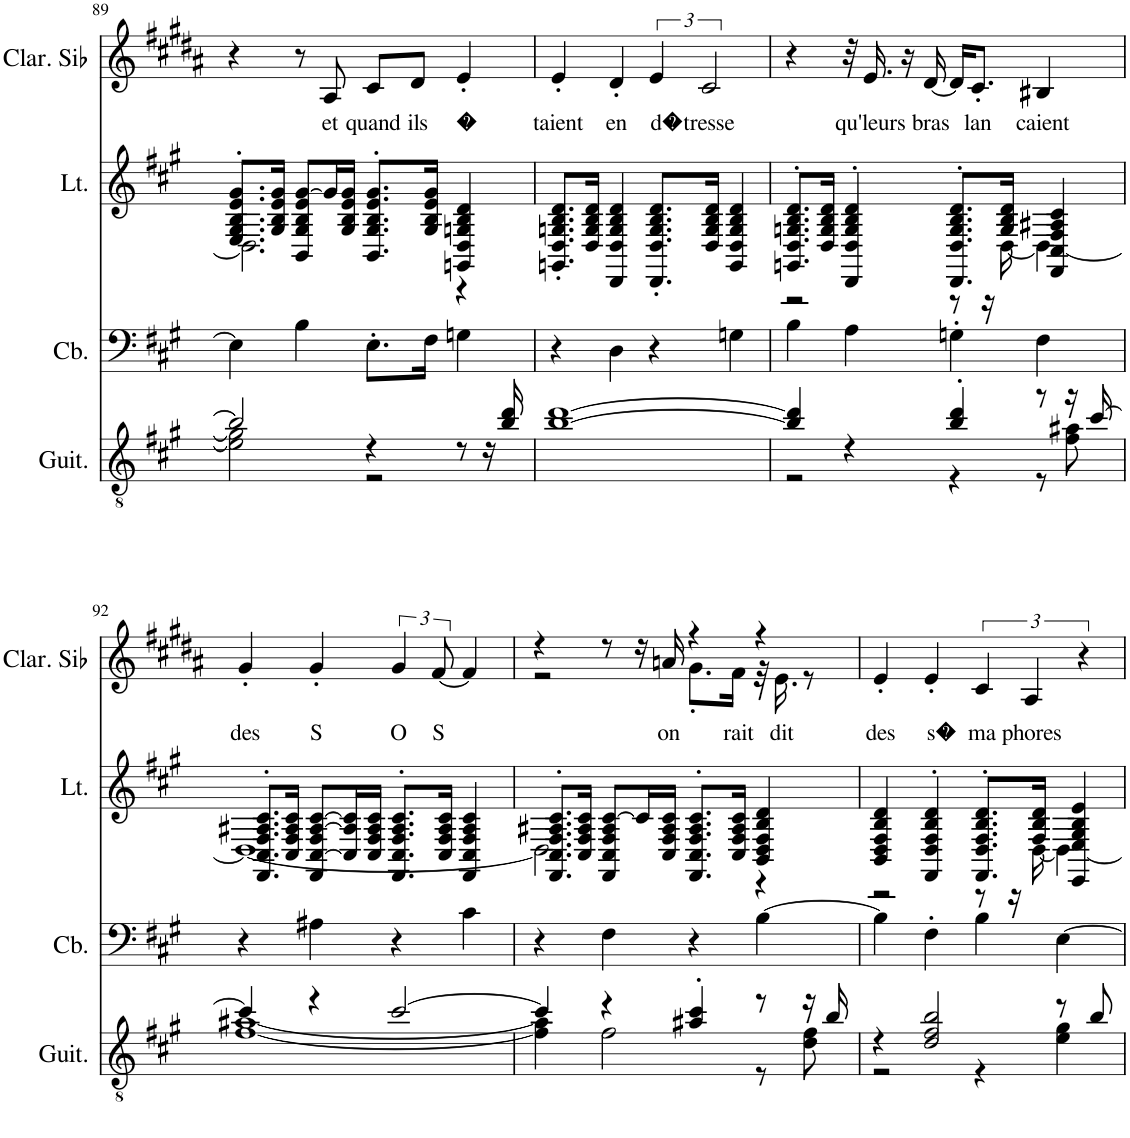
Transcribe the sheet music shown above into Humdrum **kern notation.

**kern	**kern	**kern	**kern	**text
*part4	*part3	*part2	*part1	*part1
*staff4	*staff3	*staff2	*staff1	*staff1
*I"Guitare acoustique, Gtr Jazz	*I"Contrebasse, CtreBass	*I"Luth, Gtr Acc	*I"Clarinette en Sib	*
*I'Guit.	*I'Cb.	*I'Lt.	*I'Clar. Sib	*
!!LO:PB:g=z
*clefGv2	*clefF4	*clefG2	*clefG2	*
*	*Trd7c12	*	*Trd1c2	*
*k[f#c#g#]	*k[f#c#g#]	*k[f#c#g#]	*k[f#c#g#d#a#]	*
*M4/4	*M4/4	*M4/4	*M4/4	*
=89	=89	=89	=89	=89
*^	*	*^	*	*
2b/]	2e\] 2g#\]	4E\]	8.E/' 8.G#/' 8.B/' 8.e/' 8.g#/'L	2.D\]	4r	.
.	.	.	16G#/ 16B/ 16e/ 16g#/Jk	.	.	.
.	.	4B\	8BB/ 8G#/ 8B/ 8e/ [8g#/L	.	8r	.
!	!	!	!	!	!	!LO:LY:b
.	.	.	16g#/L]	.	8A#/	et
.	.	.	16G#/ 16B/ 16e/ 16g#/JJ	.	.	.
!	!	!	!	!	!	!LO:LY:b
4r	2r	8.E'\L	8.BB/' 8.G#/' 8.B/' 8.e/' 8.g#/'L	.	8c#/L	quand
!	!	!	!	!	!	!LO:LY:b
.	.	.	.	.	8d#/J	ils
.	.	16F#\Jk	16G#/ 16B/ 16e/ 16g#/Jk	.	.	.
!	!	!	!	!	!	!LO:LY:b
8r	.	4Gn\	4GGn/ 4D/ 4Gn/ 4B/ 4d/	4r	4e'/	�
16r	.	.	.	.	.	.
16b/ 16dd/	.	.	.	.	.	.
*v	*v	*	*v	*v	*	*
=90	=90	=90	=90	=90
!	!	!	!	!LO:LY:b
[1b [1dd	4r	8.GGn/' 8.D/' 8.Gn/' 8.B/' 8.d/'L	4e'/	taient
.	.	16D/ 16G/ 16B/ 16d/Jk	.	.
!	!	!	!	!LO:LY:b
.	4D\	4DD/ 4D/ 4G/ 4B/ 4d/	4d#'/	en
!	!	!	!	!LO:LY:b
.	4r	8.DD/' 8.D/' 8.G/' 8.B/' 8.d/'L	6e/	d�
!	!	!	!	!LO:LY:b
.	.	.	3c#/	tresse
.	.	16D/ 16G/ 16B/ 16d/Jk	.	.
.	4Gn\	4GG/ 4D/ 4G/ 4B/ 4d/	.	.
=91	=91	=91	=91	=91
*^	*	*^	*	*
4b/] 4dd/]	2r	4B\	8.GGn/' 8.D/' 8.Gn/' 8.B/' 8.d/'L	2r	4r	.
.	.	.	16D/ 16G/ 16B/ 16d/Jk	.	.	.
4r	.	4A\	4DD/' 4D/' 4G/' 4B/' 4d/'	.	32r	.
!	!	!	!	!	!	!LO:LY:b
.	.	.	.	.	16.e/	qu'leurs
.	.	.	.	.	16r	.
!	!	!	!	!	!	!LO:LY:b
.	.	.	.	.	[16d#/	bras
4b/' 4dd/'	4r	4Gn'\	8.DD/' 8.D/' 8.G/' 8.B/' 8.d/'L	8r	16d#/KL]	.
!	!	!	!	!	!	!LO:LY:b
.	.	.	.	.	8.c#'/J	lan
.	.	.	.	16r	.	.
.	.	.	16G/ 16B/ 16d/Jk	[16D\	.	.
!	!	!	!	!	!	!LO:LY:b
8r	8r	4F#\	4FF#/ 4C#/ 4F#/ 4A#X/ 4c#/	4D\_	4B#X/	caient
16r	8f#\ 8a#X\	.	.	.	.	.
[16cc#/	.	.	.	.	.	.
!!LO:LB:g=z
=92	=92	=92	=92	=92	=92	=92
!	!	!	!	!	!	!LO:LY:b
4cc#/]	[1f# [1a#X	4r	8.FF#/' 8.C#/' 8.F#/' 8.A#X/' 8.c#/'L	1D_	4g#'/	des
.	.	.	16C#/ 16F#/ 16A#/ 16c#/Jk	.	.	.
!	!	!	!	!	!	!LO:LY:b
4r	.	4A#X\	8FF#/ [8C#/ 8F#/ [8A#/ [8c#/L	.	4g#'/	S
.	.	.	16C#/] 16A#/] 16c#/]L	.	.	.
.	.	.	16C#/ 16F#/ 16A#/ 16c#/JJ	.	.	.
!	!	!	!	!	!	!LO:LY:b
[2cc#/	.	4r	8.FF#/' 8.C#/' 8.F#/' 8.A#/' 8.c#/'L	.	6g#/	O
!	!	!	!	!	!	!LO:LY:b
.	.	.	.	.	[12f#/	S
.	.	.	16C#/ 16F#/ 16A#/ 16c#/Jk	.	.	.
.	.	4c#\	4FF#/ 4C#/ 4F#/ 4A#/ 4c#/	.	4f#/]	.
=93	=93	=93	=93	=93	=93	=93
*	*	*	*	*	*^	*
4cc#/]	4f#\] 4a#\]	4r	8.FF#/' 8.C#/' 8.F#/' 8.A#X/' 8.c#/'L	2.D\]	4r	2r	.
.	.	.	16C#/ 16F#/ 16A#/ 16c#/Jk	.	.	.	.
4r	2f#\	4F#\	8FF#/ 8C#/ 8F#/ 8A#/ [8c#/L	.	8r	.	.
.	.	.	16c#/L]	.	16r	.	.
!	!	!	!	!	!	!	!LO:LY:b
.	.	.	16C#/ 16F#/ 16A#/ 16c#/JJ	.	16an/	.	on
4a#X/' 4cc#/'	.	4r	8.FF#/' 8.C#/' 8.F#/' 8.A#/' 8.c#/'L	.	4r	8.g#'\L	.
!	!	!	!	!	!	!	!LO:LY:b
.	.	.	16C#/ 16F#/ 16A#/ 16c#/Jk	.	.	16f#\Jk	rait
8r	8r	[4B\	4BB/ 4D/ 4F#/ 4B/ 4d/	4r	4r	32r	.
!	!	!	!	!	!	!	!LO:LY:b
.	.	.	.	.	.	16.e\	dit
16r	8d\ 8f#\	.	.	.	.	8r	.
16b/	.	.	.	.	.	.	.
*	*	*	*	*	*v	*v	*
=94	=94	=94	=94	=94	=94	=94
!	!	!	!	!	!	!LO:LY:b
4r	2r	4B\]	4BB/ 4D/ 4F#/ 4B/ 4d/	2r	4e'/	des
!	!	!	!	!	!	!LO:LY:b
2d/ 2f#/ 2b/	.	4F#'\	4FF#/' 4D/' 4F#/' 4B/' 4d/'	.	4e'/	s�
!	!	!	!	!	!	!LO:LY:b
.	4r	4B\	8.FF#/' 8.D/' 8.F#/' 8.B/' 8.d/'L	8r	6c#/	ma
.	.	.	.	16r	.	.
!	!	!	!	!	!	!LO:LY:b
.	.	.	.	.	6A#/	phores
.	.	.	16F#/ 16B/ 16d/Jk	[16D\	.	.
8r	4e\ 4g#\	[4E\	4EE/ 4E/ 4G#/ 4B/ 4e/	4D\_	.	.
.	.	.	.	.	6r	.
8b/	.	.	.	.	.	.
*v	*v	*	*v	*v	*	*
=	=	=	=	=
*-	*-	*-	*-	*-
